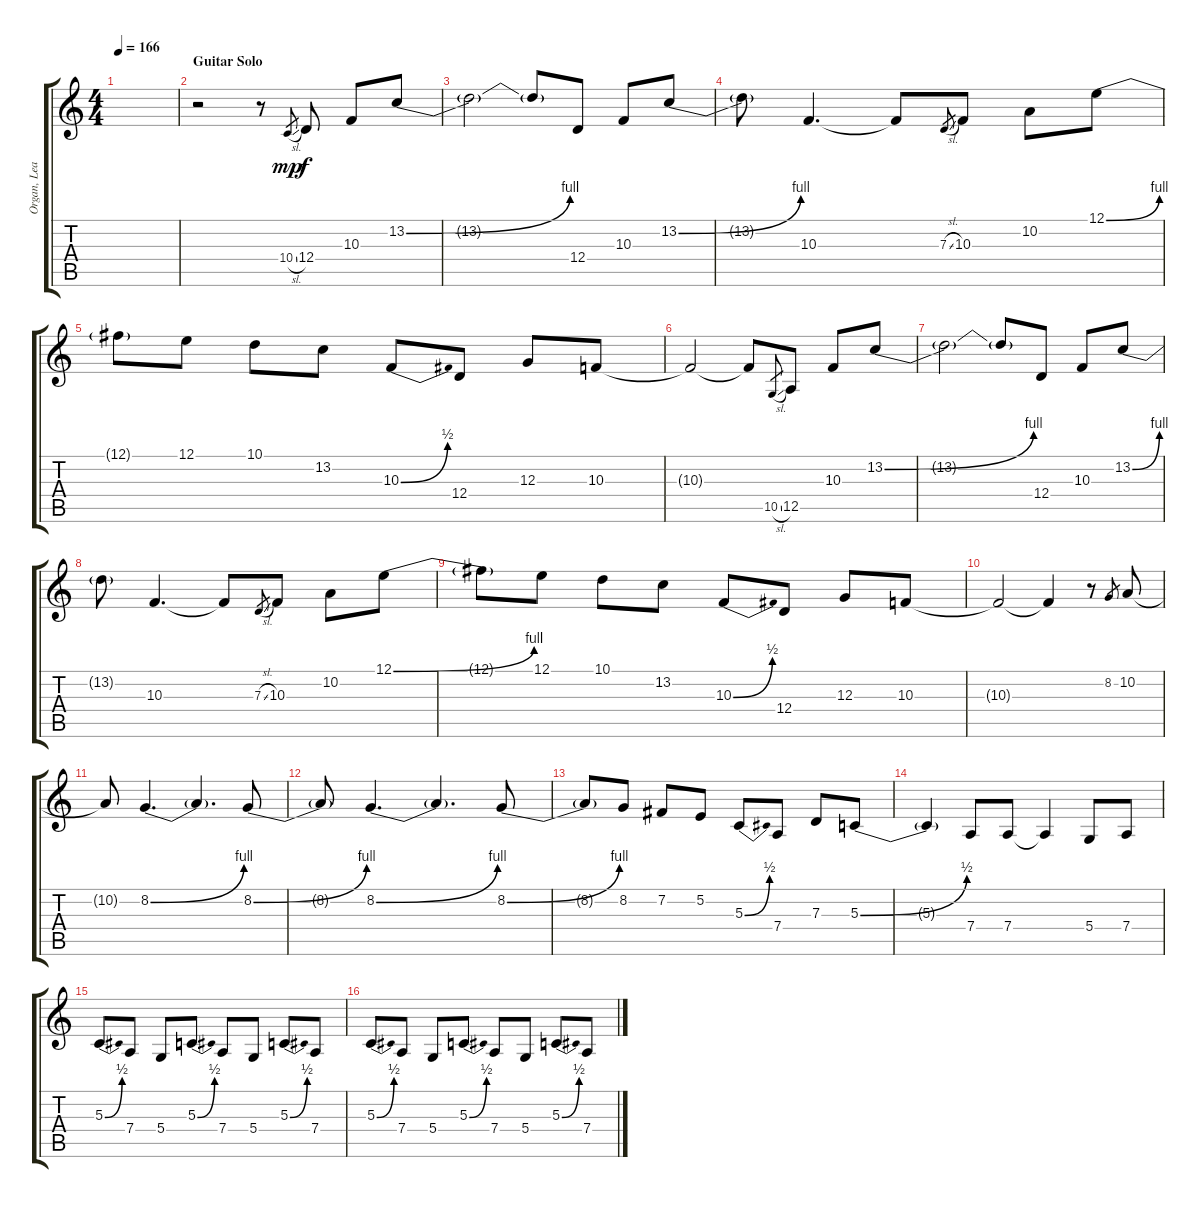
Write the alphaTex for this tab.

\track ("Organ, Lead Guitar - Lord, Blackmore" "Organ, Lea") {instrument rockorgan}
\staff {score tabs}
\tuning (E4 B3 G3 D3 A2 E2) {hide}
\ts (4 4)
\tempo 166
\clef g2
\ks c
|
\section ("" "Guitar Solo")
r.2{instrument overdrivenguitar} r.8 10.4{sl}.8{gr dy mp} 12.4.8{dy f} 10.3.8 13.2{be (bend 0 0 60 4)}.8 |
13.2{t}.2 13.2{t}.8 12.4.8 10.3.8 13.2{be (bend 0 0 60 4)}.8 |
13.2{t}.8 10.3.4{d} 10.3{t}.8 7.3{sl}.8{gr} 10.3.8 10.2.8 12.1{be (bend 0 0 60 4)}.8 |
12.1{t}.8 12.1.8 10.1.8 13.2.8 10.3{be (bend 0 0 60 2)}.8 12.4.8 12.3.8 10.3.8 |
10.3{t}.2 10.3{t}.8 10.5{sl}.8{gr} 12.5.8 10.3.8 13.2{be (bend 0 0 60 4)}.8 |
13.2{t}.2 13.2{t}.8 12.4.8 10.3.8 13.2{be (bend 0 0 60 4)}.8 |
13.2{t}.8 10.3.4{d} 10.3{t}.8 7.3{sl}.8{gr} 10.3.8 10.2.8 12.1{be (bend 0 0 60 4)}.8 |
12.1{t}.8 12.1.8 10.1.8 13.2.8 10.3{be (bend 0 0 60 2)}.8 12.4.8 12.3.8 10.3.8 |
10.3{t}.2 10.3{t}.4 r.8 8.2.8{gr} 10.2.8 |
10.2{t}.8 8.2{be (bend 0 0 60 4)}.4{d} 8.2{t}.4{d} 8.2{be (bend 0 0 60 4)}.8 |
8.2{t}.8 8.2{be (bend 0 0 60 4)}.4{d} 8.2{t}.4{d} 8.2{be (bend 0 0 60 4)}.8 |
8.2{t}.8 8.2.8 7.2.8 5.2.8 5.3{be (bend 0 0 60 2)}.8 7.4.8 7.3.8 5.3{be (bend 0 0 60 2)}.8 |
5.3{t}.4 7.4.8 7.4.8 7.4{t}.4 5.4.8 7.4.8 |
5.3{be (bend 0 0 60 2)}.8 7.4.8 5.4.8 5.3{be (bend 0 0 60 2)}.8 7.4.8 5.4.8 5.3{be (bend 0 0 60 2)}.8 7.4.8 |
5.3{be (bend 0 0 60 2)}.8 7.4.8 5.4.8 5.3{be (bend 0 0 60 2)}.8 7.4.8 5.4.8 5.3{be (bend 0 0 60 2)}.8 7.4.8
